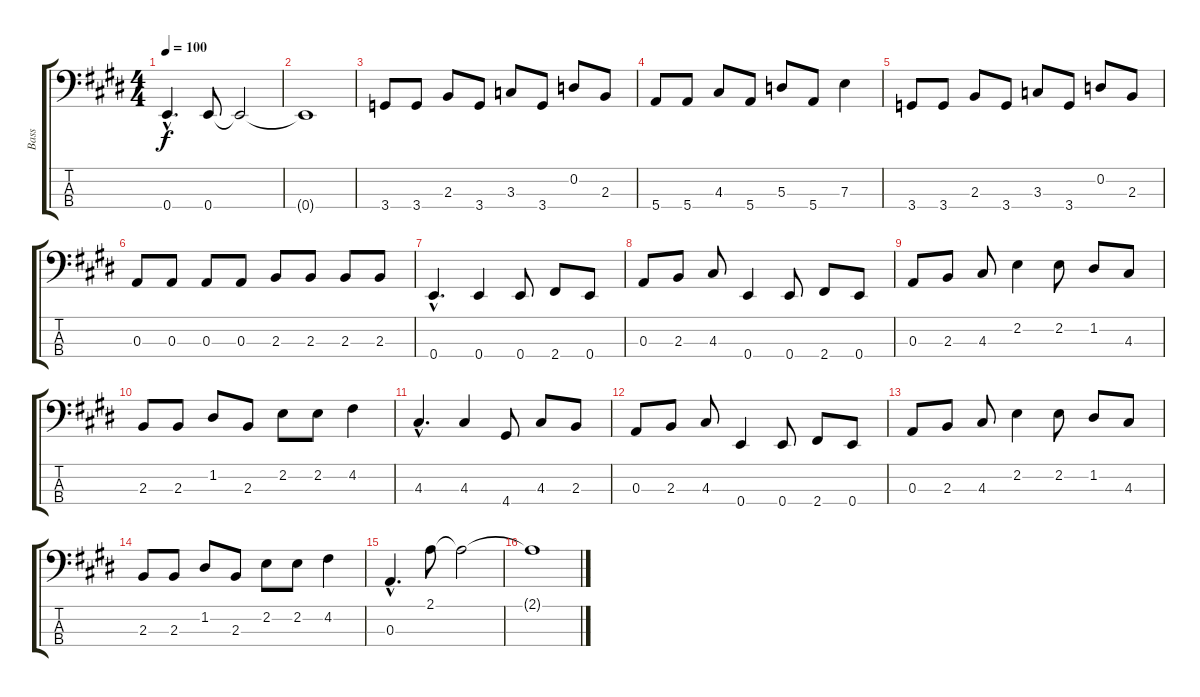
\track ("Bass" "Bass") {instrument slapbass1}
\staff {score tabs}
\tuning (G2 D2 A1 E1) {hide}
\ts (4 4)
\tempo 100
\clef f4
\ks e
0.4{hac}.4{d dy f} 0.4.8 0.4{t}.2 |
0.4{t}.1 |
3.4.8 3.4.8 2.3.8 3.4.8 3.3.8 3.4.8 0.2.8 2.3.8 |
5.4.8 5.4.8 4.3.8 5.4.8 5.3.8 5.4.8 7.3.4 |
3.4.8 3.4.8 2.3.8 3.4.8 3.3.8 3.4.8 0.2.8 2.3.8 |
0.3.8 0.3.8 0.3.8 0.3.8 2.3.8 2.3.8 2.3.8 2.3.8 |
0.4{hac}.4{d} 0.4.4 0.4.8 2.4.8 0.4.8 |
0.3.8 2.3.8 4.3.8 0.4.4 0.4.8 2.4.8 0.4.8 |
0.3.8 2.3.8 4.3.8 2.2.4 2.2.8 1.2.8 4.3.8 |
2.3.8 2.3.8 1.2.8 2.3.8 2.2.8 2.2.8 4.2.4 |
4.3{hac}.4{d} 4.3.4 4.4.8 4.3.8 2.3.8 |
0.3.8 2.3.8 4.3.8 0.4.4 0.4.8 2.4.8 0.4.8 |
0.3.8 2.3.8 4.3.8 2.2.4 2.2.8 1.2.8 4.3.8 |
2.3.8 2.3.8 1.2.8 2.3.8 2.2.8 2.2.8 4.2.4 |
0.3{hac}.4{d} 2.1.8 2.1{t}.2 |
2.1{t}.1
